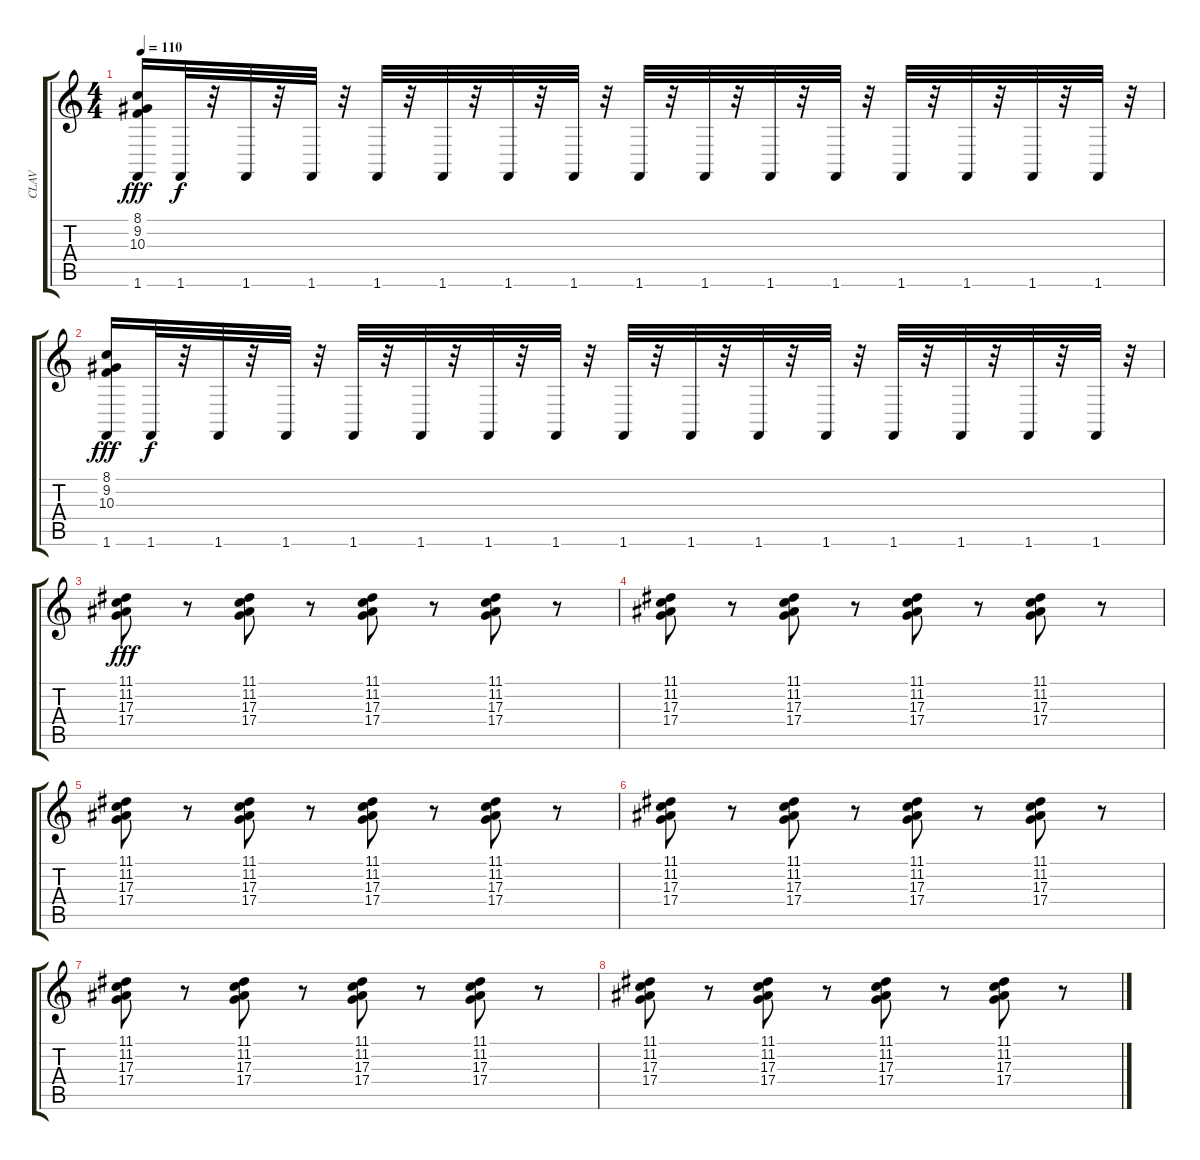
\track ("CLAV" "CLAV") {solo instrument clavinet}
\staff {score tabs}
\tuning (E4 B3 G3 D3 A2 E2) {hide}
\ts (4 4)
\tempo 110
\clef g2
\ks c
(8.1 9.2 10.3 1.6).16{dy fff} 1.6.32{dy f} r.32 1.6.32 r.32 1.6.32 r.32 1.6.32 r.32 1.6.32 r.32 1.6.32 r.32 1.6.32 r.32 1.6.32 r.32 1.6.32 r.32 1.6.32 r.32 1.6.32 r.32 1.6.32 r.32 1.6.32 r.32 1.6.32 r.32 1.6.32 r.32 |
(8.1 9.2 10.3 1.6).16{dy fff} 1.6.32{dy f} r.32 1.6.32 r.32 1.6.32 r.32 1.6.32 r.32 1.6.32 r.32 1.6.32 r.32 1.6.32 r.32 1.6.32 r.32 1.6.32 r.32 1.6.32 r.32 1.6.32 r.32 1.6.32 r.32 1.6.32 r.32 1.6.32 r.32 1.6.32 r.32 |
(11.1 11.2 17.3 17.4).8{dy fff volume 8} r.8 (11.1 11.2 17.3 17.4).8 r.8 (11.1 11.2 17.3 17.4).8 r.8 (11.1 11.2 17.3 17.4).8 r.8 |
(11.1 11.2 17.3 17.4).8 r.8 (11.1 11.2 17.3 17.4).8 r.8 (11.1 11.2 17.3 17.4).8 r.8 (11.1 11.2 17.3 17.4).8 r.8 |
(11.1 11.2 17.3 17.4).8 r.8 (11.1 11.2 17.3 17.4).8 r.8 (11.1 11.2 17.3 17.4).8 r.8 (11.1 11.2 17.3 17.4).8 r.8 |
(11.1 11.2 17.3 17.4).8 r.8 (11.1 11.2 17.3 17.4).8 r.8 (11.1 11.2 17.3 17.4).8 r.8 (11.1 11.2 17.3 17.4).8 r.8 |
(11.1 11.2 17.3 17.4).8 r.8 (11.1 11.2 17.3 17.4).8 r.8 (11.1 11.2 17.3 17.4).8 r.8 (11.1 11.2 17.3 17.4).8 r.8 |
(11.1 11.2 17.3 17.4).8 r.8 (11.1 11.2 17.3 17.4).8 r.8 (11.1 11.2 17.3 17.4).8 r.8 (11.1 11.2 17.3 17.4).8 r.8
